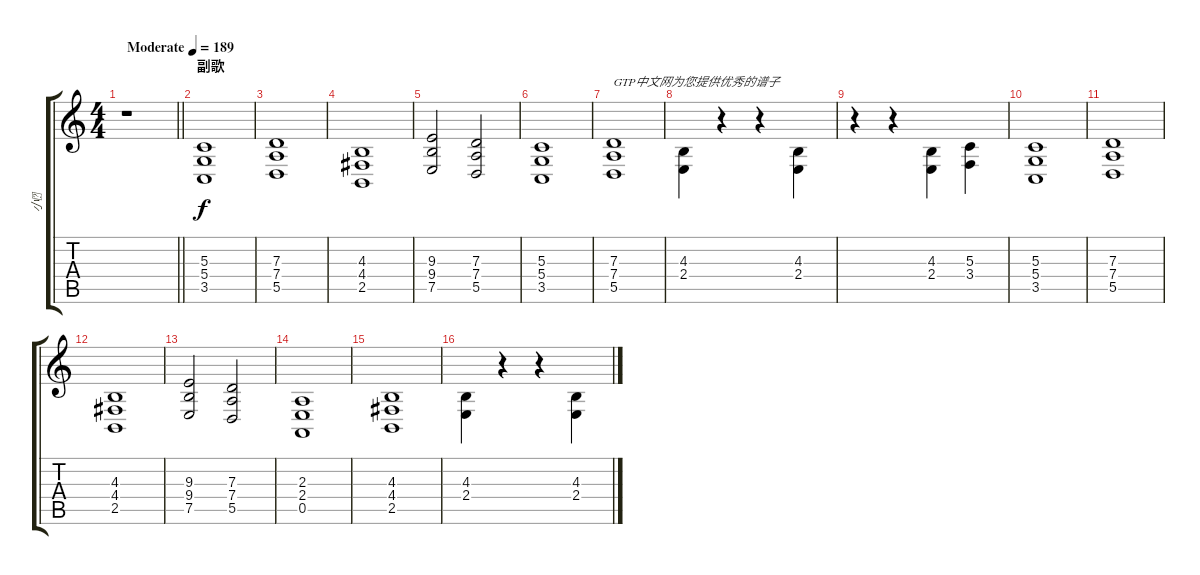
\track ("小" "小") {instrument lead2sawtooth}
\staff {score tabs}
\tuning (E4 B3 G3 D3 A2 E2) {hide}
\ts (4 4)
\tempo (189 "Moderate")
\clef g2
\barLineRight lightlight
\ks c
r.1{dy f instrument lead2sawtooth} |
\section ("" "副歌")
(5.3 5.4 3.5).1 |
(7.3 7.4 5.5).1 |
(4.3 4.4 2.5).1 |
(9.3 9.4 7.5).2{beam Up} (7.3 7.4 5.5).2{beam Up} |
(5.3 5.4 3.5).1 |
(7.3 7.4 5.5).1{txt "GTP中文网为您提供优秀的谱子"} |
(4.3 2.4).4{beam Down} r.4 r.4 (4.3 2.4).4{beam Down} |
r.4 r.4 (4.3 2.4).4{beam Down} (5.3 3.4).4{beam Down} |
(5.3 5.4 3.5).1 |
(7.3 7.4 5.5).1 |
(4.3 4.4 2.5).1 |
(9.3 9.4 7.5).2 (7.3 7.4 5.5).2 |
(2.3 2.4 0.5).1 |
(4.3 4.4 2.5).1 |
(4.3 2.4).4{beam Down} r.4 r.4 (4.3 2.4).4{beam Down}
